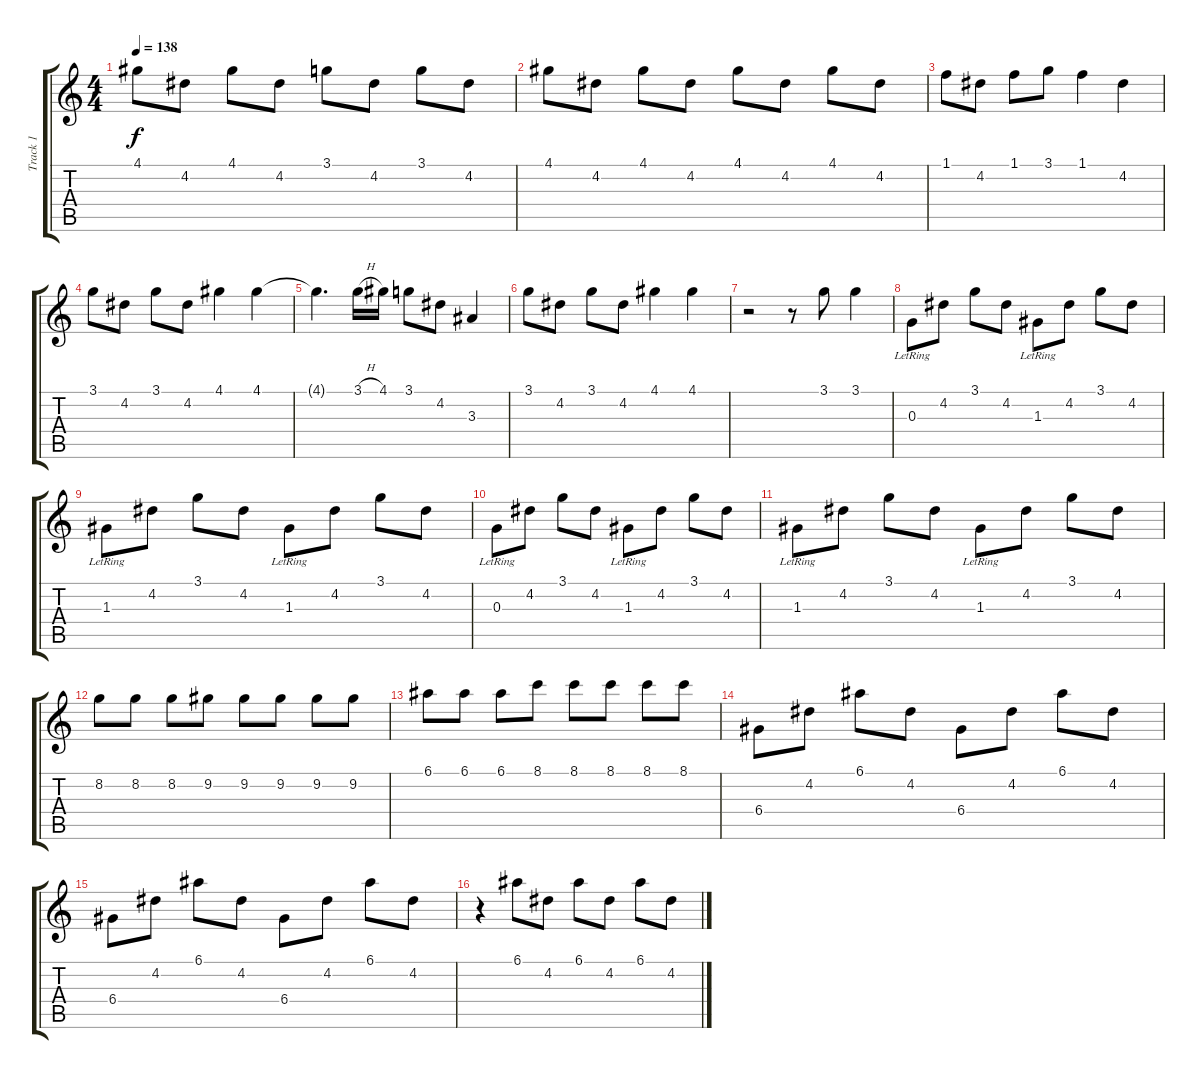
\track ("Track 1" "Track 1") {instrument acousticguitarsteel}
\staff {score tabs}
\tuning (E4 B3 G3 D3 A2 E2) {hide}
\ts (4 4)
\tempo 138
\clef g2
\ks c
4.1.8{dy f} 4.2.8 4.1.8 4.2.8 3.1.8 4.2.8 3.1.8 4.2.8 |
4.1.8 4.2.8 4.1.8 4.2.8 4.1.8 4.2.8 4.1.8 4.2.8 |
1.1.8 4.2.8 1.1.8 3.1.8 1.1.4 4.2.4 |
3.1.8{volume 16} 4.2.8 3.1.8 4.2.8 4.1.4 4.1.4 |
4.1{t}.4{d} 3.1{h}.16 4.1.16 3.1.8 4.2.8 3.3.4 |
3.1.8 4.2.8 3.1.8 4.2.8 4.1.4 4.1.4 |
r.2 r.8 3.1.8 3.1.4 |
0.3{lr}.8 4.2.8 3.1.8 4.2.8 1.3{lr}.8 4.2.8 3.1.8 4.2.8 |
1.3{lr}.8 4.2.8 3.1.8 4.2.8 1.3{lr}.8 4.2.8 3.1.8 4.2.8 |
0.3{lr}.8 4.2.8 3.1.8 4.2.8 1.3{lr}.8 4.2.8 3.1.8 4.2.8 |
1.3{lr}.8 4.2.8 3.1.8 4.2.8 1.3{lr}.8 4.2.8 3.1.8 4.2.8 |
8.2.8 8.2.8 8.2.8 9.2.8 9.2.8 9.2.8 9.2.8 9.2.8 |
6.1.8 6.1.8 6.1.8 8.1.8 8.1.8 8.1.8 8.1.8 8.1.8 |
6.4.8 4.2.8 6.1.8 4.2.8 6.4.8 4.2.8 6.1.8 4.2.8 |
6.4.8 4.2.8 6.1.8 4.2.8 6.4.8 4.2.8 6.1.8 4.2.8 |
r.4 6.1.8 4.2.8 6.1.8 4.2.8 6.1.8 4.2.8
